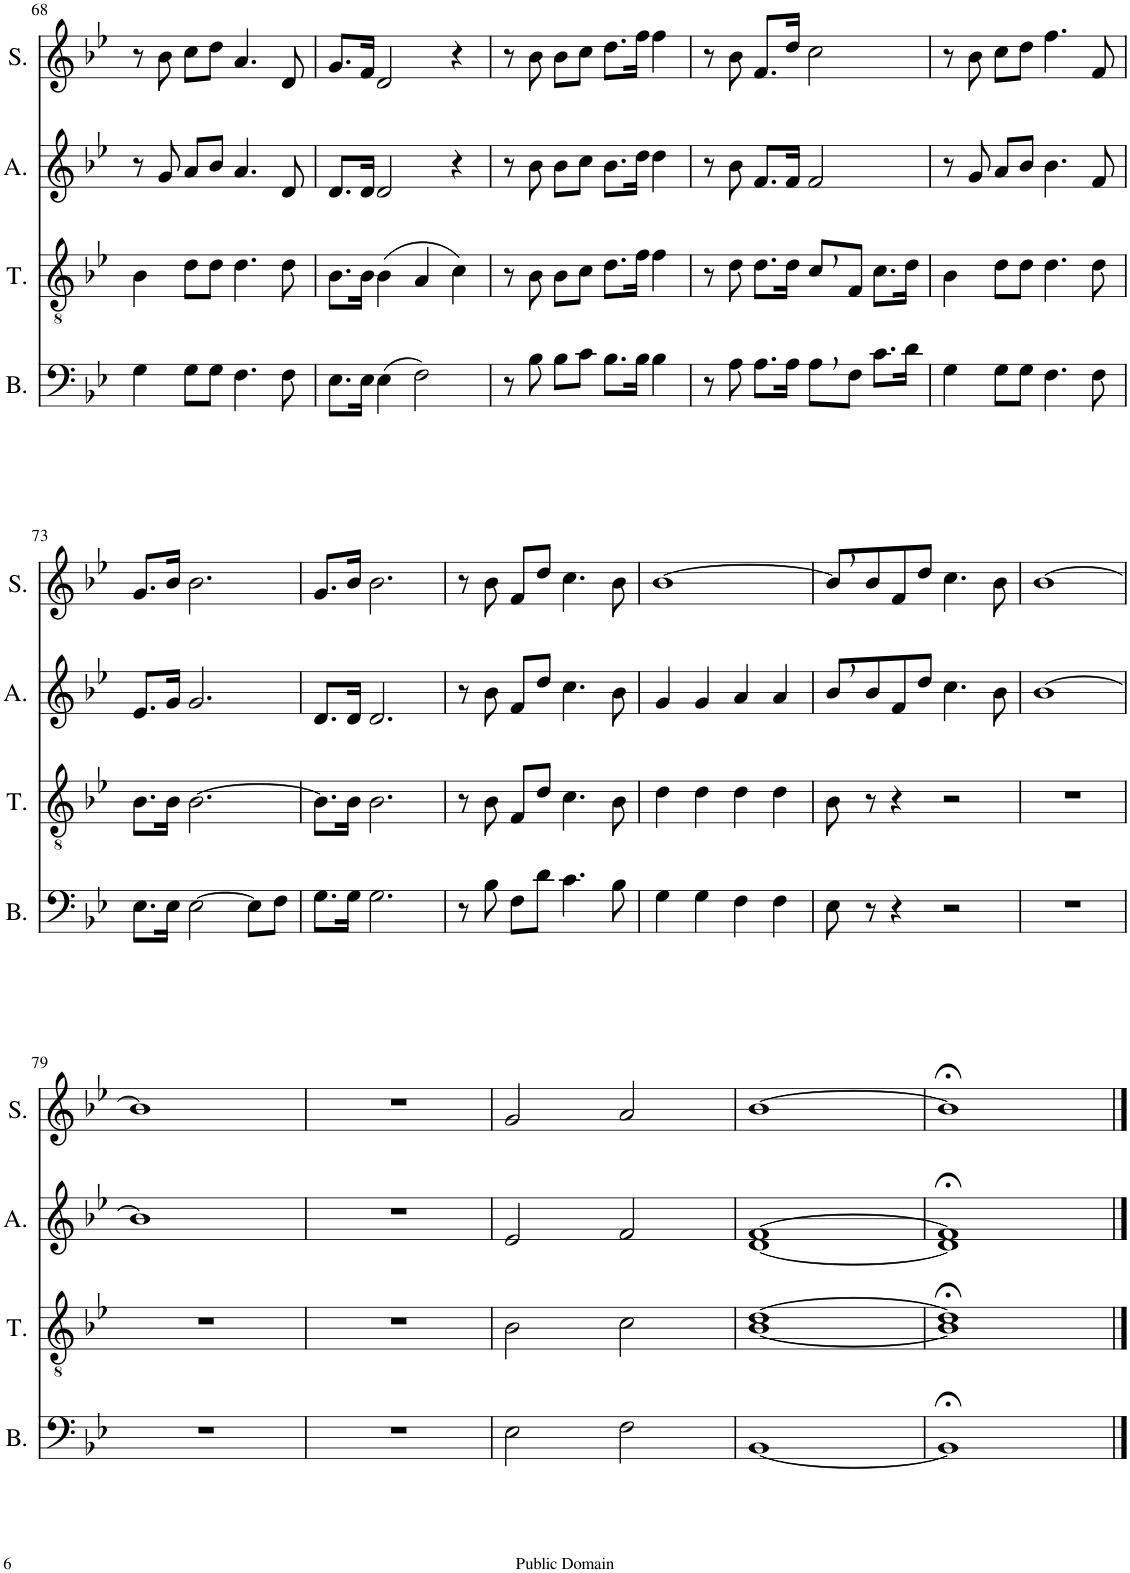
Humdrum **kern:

**kern	**kern	**kern	**kern
*part4	*part3	*part2	*part1
*staff4	*staff3	*staff2	*staff1
*I"Bass	*I"Tenor	*I"Alto	*I"Soprano
*I'B.	*I'T.	*I'A.	*I'S.
!!LO:PB:g=z
*clefF4	*clefGv2	*clefG2	*clefG2
*k[b-e-]	*k[b-e-]	*k[b-e-]	*k[b-e-]
*M4/4	*M4/4	*M4/4	*M4/4
*met(c)	*met(c)	*met(c)	*met(c)
=68	=68	=68	=68
4G\	4B-\	8r	8r
.	.	8g/	8b-\
8G\L	8d\L	8a/L	8cc\L
8G\J	8d\J	8b-/J	8dd\J
4.F\	4.d\	4.a/	4.a/
8F\	8d\	8d/	8d/
=69	=69	=69	=69
8.E-\L	8.B-\L	8.d/L	8.g/L
16E-\Jk	16B-\Jk	16d/Jk	16f/Jk
(4E-\	(4B-\	2d/	2d/
2F\)	4A/	.	.
.	4c\)	4r	4r
=70	=70	=70	=70
8r	8r	8r	8r
8B-\	8B-\	8b-\	8b-\
8B-\L	8B-\L	8b-\L	8b-\L
8c\J	8c\J	8cc\J	8cc\J
8.B-\L	8.d\L	8.b-\L	8.dd\L
16B-\Jk	16f\Jk	16dd\Jk	16ff\Jk
4B-\	4f\	4dd\	4ff\
=71	=71	=71	=71
8r	8r	8r	8r
8A\	8d\	8b-\	8b-\
8.A\L	8.d\L	8.f/L	8.f/L
16A\Jk	16d\Jk	16f/Jk	16dd/Jk
8A,\L	8c,/L	2f/	2cc\
8F\J	8F/J	.	.
8.c\L	8.c\L	.	.
16d\Jk	16d\Jk	.	.
=72	=72	=72	=72
4G\	4B-\	8r	8r
.	.	8g/	8b-\
8G\L	8d\L	8a/L	8cc\L
8G\J	8d\J	8b-/J	8dd\J
4.F\	4.d\	4.b-\	4.ff\
8F\	8d\	8f/	8f/
!!LO:LB:g=z
=73	=73	=73	=73
8.E-\L	8.B-\L	8.e-/L	8.g/L
16E-\Jk	16B-\Jk	16g/Jk	16b-/Jk
[2E-\	[2.B-\	2.g/	2.b-\
8E-\L]	.	.	.
8F\J	.	.	.
=74	=74	=74	=74
8.G\L	8.B-\L]	8.d/L	8.g/L
16G\Jk	16B-\Jk	16d/Jk	16b-/Jk
2.G\	2.B-\	2.d/	2.b-\
=75	=75	=75	=75
8r	8r	8r	8r
8B-\	8B-\	8b-\	8b-\
8F\L	8F/L	8f/L	8f/L
8d\J	8d/J	8dd/J	8dd/J
4.c\	4.c\	4.cc\	4.cc\
8B-\	8B-\	8b-\	8b-\
=76	=76	=76	=76
4G\	4d\	4g/	[1b-
4G\	4d\	4g/	.
4F\	4d\	4a/	.
4F\	4d\	4a/	.
=77	=77	=77	=77
8E-\	8B-\	8b-,/L	8b-,/L]
8r	8r	8b-/	8b-/
4r	4r	8f/	8f/
.	.	8dd/J	8dd/J
2r	2r	4.cc\	4.cc\
.	.	8b-\	8b-\
=78	=78	=78	=78
1r	1r	[1b-	[1b-
!!LO:LB:g=z
=79	=79	=79	=79
1r	1r	1b-]	1b-]
=80	=80	=80	=80
1r	1r	1r	1r
=81	=81	=81	=81
2E-\	2B-\	2e-/	2g/
2F\	2c\	2f/	2a/
=82	=82	=82	=82
*	*^	*^	*
[1BB-	[1d	[1B-	[1f	[1d	[1b-
=83	=83	=83	=83	=83	=83
1BB-;<]	1d;<]	1B-]	1f;<]	1d]	1b-;<]
*	*v	*v	*	*	*
*	*	*v	*v	*
==	==	==	==
*-	*-	*-	*-
